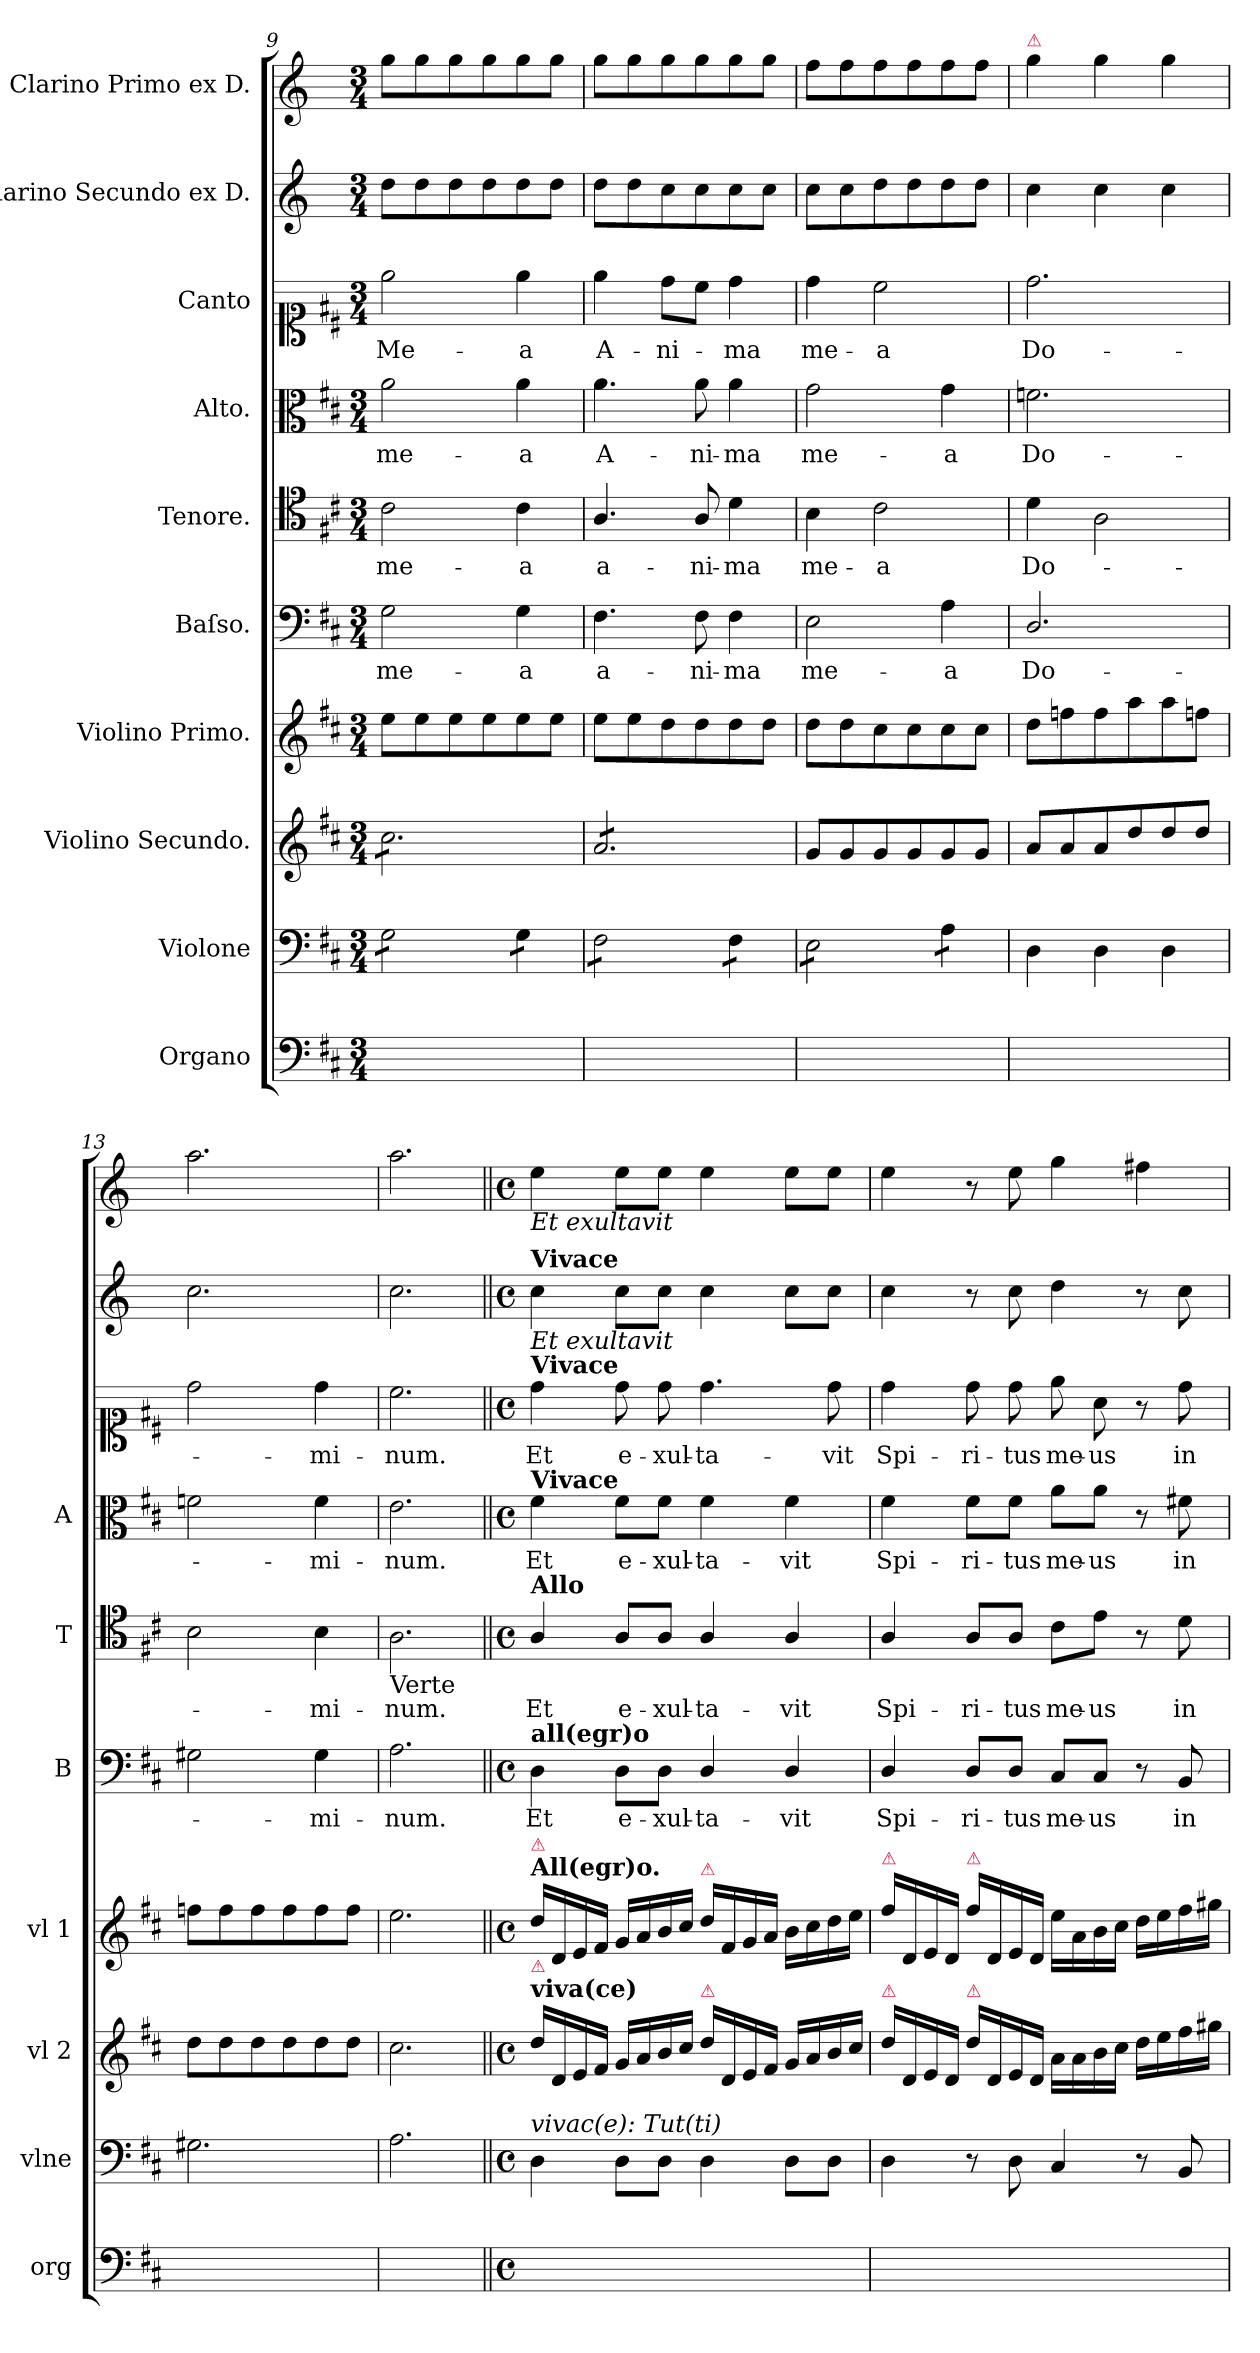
**kern	**kern	**kern	**kern	**kern	**text	**kern	**text	**kern	**text	**kern	**text	**kern	**kern
*part10	*part9	*part8	*part7	*part6	*part6	*part5	*part5	*part4	*part4	*part3	*part3	*part2	*part1
*staff10	*staff9	*staff8	*staff7	*staff6	*staff6	*staff5	*staff5	*staff4	*staff4	*staff3	*staff3	*staff2	*staff1
*I"Organo	*I"Violone	*I"Violino Secundo.	*I"Violino Primo.	*I"Baſso.	*	*I"Tenore.	*	*I"Alto.	*	*I"Canto	*	*I"Clarino Secundo ex D.	*I"Clarino Primo ex D.
*I'org	*I'vlne	*I'vl 2	*I'vl 1	*I'B	*	*I'T	*	*I'A	*	*	*	*	*
*clefF4	*clefF4	*clefG2	*clefG2	*clefF4	*	*clefC4	*	*clefC3	*	*clefC1	*	*clefG2	*clefG2
*	*	*	*	*	*	*	*	*	*	*	*	*ITrd-1c-2	*ITrd-1c-2
*k[f#c#]	*k[f#c#]	*k[f#c#]	*k[f#c#]	*k[f#c#]	*	*k[f#c#]	*	*k[f#c#]	*	*k[f#c#]	*	*k[f#c#]	*k[f#c#]
*D:	*D:	*D:	*D:	*D:	*	*D:	*	*D:	*	*D:	*	*D:	*D:
*M3/4	*M3/4	*M3/4	*M3/4	*M3/4	*	*M3/4	*	*M3/4	*	*M3/4	*	*M3/4	*M3/4
=9	=9	=9	=9	=9	=9	=9	=9	=9	=9	=9	=9	=9	=9
*	*tremolo	*	*	*	*	*	*	*	*	*	*	*	*
*	*	*tremolo	*	*	*	*	*	*	*	*	*	*	*
2.ryy	8G\L	8cc#\L	8ee\L	2G\	me-	2c#\	me-	2a\	me-	2ee\	Me-	8ee\L	8aa\L
.	8G\	8cc#\	8ee\	.	.	.	.	.	.	.	.	8ee\	8aa\
.	8G\	8cc#\	8ee\	.	.	.	.	.	.	.	.	8ee\	8aa\
.	8G\J	8cc#\	8ee\	.	.	.	.	.	.	.	.	8ee\	8aa\
.	8G\L	8cc#\	8ee\	4G\	-a	4c#\	-a	4a\	-a	4ee\	-a	8ee\	8aa\
.	8G\J	8cc#\J	8ee\J	.	.	.	.	.	.	.	.	8ee\J	8aa\J
=10	=10	=10	=10	=10	=10	=10	=10	=10	=10	=10	=10	=10	=10
!	!	!	!	!	!	!	!	!	!LO:LY:i	!	!LO:LY:i	!	!
2.ryy	8F#\L	8a/L	8ee\L	4.F#\	a-	4.A/	a-	4.a\	A-	4ee\	A-	8ee\L	8aa\L
.	8F#\	8a/	8ee\	.	.	.	.	.	.	.	.	8ee\	8aa\
!	!	!	!	!	!	!	!	!	!	!	!LO:LY:i	!	!
.	8F#\	8a/	8dd\	.	.	.	.	.	.	8dd\L	-ni-	8dd\	8aa\
!	!	!	!	!	!	!	!	!	!LO:LY:i	!	!	!	!
.	8F#\J	8a/	8dd\	8F#\	-ni-	8A/	-ni-	8a\	-ni-	8cc#\J	.	8dd\	8aa\
!	!	!	!	!	!	!	!	!	!LO:LY:i	!	!LO:LY:i	!	!
.	8F#\L	8a/	8dd\	4F#\	-ma	4d\	-ma	4a\	-ma	4dd\	-ma	8dd\	8aa\
.	8F#\J	8a/J	8dd\J	.	.	.	.	.	.	.	.	8dd\J	8aa\J
*	*	*Xtremolo	*	*	*	*	*	*	*	*	*	*	*
=11	=11	=11	=11	=11	=11	=11	=11	=11	=11	=11	=11	=11	=11
!	!	!	!	!	!	!	!	!	!LO:LY:i	!	!	!	!
2.ryy	8E\L	8g/L	8dd\L	2E\	me-	4B\	me-	2g\	me-	4dd\	me-	8dd\L	8gg\L
.	8E\	8g/	8dd\	.	.	.	.	.	.	.	.	8dd\	8gg\
.	8E\	8g/	8cc#\	.	.	2c#\	-a	.	.	2cc#\	-a	8ee\	8gg\
.	8E\J	8g/	8cc#\	.	.	.	.	.	.	.	.	8ee\	8gg\
!	!	!	!	!	!	!	!	!	!LO:LY:i	!	!	!	!
.	8A\L	8g/	8cc#\	4A\	-a	.	.	4g\	-a	.	.	8ee\	8gg\
.	8A\J	8g/J	8cc#\J	.	.	.	.	.	.	.	.	8ee\J	8gg\J
*	*Xtremolo	*	*	*	*	*	*	*	*	*	*	*	*
=12	=12	=12	=12	=12	=12	=12	=12	=12	=12	=12	=12	=12	=12
!	!	!	!	!	!	!	!	!	!	!	!	!	!LO:TX:a:color=crimson:t=⚠
2.ryy	4D\	8a/L	8dd\L	2.D/	Do-	4d\	Do-	2.fn\	Do-	2.dd\	Do-	4dd\	4aa\
.	.	8a/	8ffn\	.	.	.	.	.	.	.	.	.	.
.	4D\	8a/	8ff\	.	.	2A\	.	.	.	.	.	4dd\	4aa\
.	.	8dd/	8aa\	.	.	.	.	.	.	.	.	.	.
.	4D\	8dd/	8aa\	.	.	.	.	.	.	.	.	4dd\	4aa\
.	.	8dd/J	8ffn\J	.	.	.	.	.	.	.	.	.	.
=13	=13	=13	=13	=13	=13	=13	=13	=13	=13	=13	=13	=13	=13
2.ryy	2.G#X\	8dd\L	8ffn\L	2G#X\	.	2B\	.	2fn\	.	2dd\	.	2.dd\	2.bb\
.	.	8dd\	8ff\	.	.	.	.	.	.	.	.	.	.
.	.	8dd\	8ff\	.	.	.	.	.	.	.	.	.	.
.	.	8dd\	8ff\	.	.	.	.	.	.	.	.	.	.
.	.	8dd\	8ff\	4G#\	-mi-	4B\	-mi-	4f\	-mi-	4dd\	-mi-	.	.
.	.	8dd\J	8ff\J	.	.	.	.	.	.	.	.	.	.
=14	=14	=14	=14	=14	=14	=14	=14	=14	=14	=14	=14	=14	=14
!	!	!	!	!	!	!LO:TX:b:t=Verte	!	!	!	!	!	!	!
2.ryy	2.A\	2.cc#\	2.ee\	2.A\	-num.	2.A\	-num.	2.e\	-num.	2.cc#\	-num.	2.dd\	2.bb\
=15||	=15||	=15||	=15||	=15||	=15||	=15||	=15||	=15||	=15||	=15||	=15||	=15||	=15||
*M4/4	*M4/4	*M4/4	*M4/4	*M4/4	*	*M4/4	*	*M4/4	*	*M4/4	*	*M4/4	*M4/4
*met(c)	*met(c)	*met(c)	*met(c)	*met(c)	*	*met(c)	*	*met(c)	*	*met(c)	*	*met(c)	*met(c)
!	!	!	!	!	!	!	!	!	!	!	!	!	!LO:TX:b:i:t=Et exultavit
!	!	!	!	!	!	!	!	!	!	!	!	!LO:TX:b:i:t=Et exultavit	!
!	!	!	!	!	!	!	!	!	!	!	!	!LO:TX:a:B:t=Vivace	!
!	!	!	!	!	!	!	!	!	!	!LO:TX:a:B:t=Vivace	!	!	!
!	!	!	!	!	!	!	!	!LO:TX:a:B:t=Vivace	!	!	!	!	!
!	!	!	!	!	!	!LO:TX:a:B:t=Allo	!	!	!	!	!	!	!
!	!	!	!	!LO:TX:a:B:t=all(egr)o	!	!	!	!	!	!	!	!	!
!	!	!	!LO:TX:a:B:t=All(egr)o.	!	!	!	!	!	!	!	!	!	!
!	!	!	!LO:TX:a:color=crimson:t=⚠	!	!	!	!	!	!	!	!	!	!
!	!	!LO:TX:a:B:t=viva(ce)	!	!	!	!	!	!	!	!	!	!	!
!	!	!LO:TX:a:color=crimson:t=⚠	!	!	!	!	!	!	!	!	!	!	!
!	!LO:TX:a:i:t=vivac(e)&colon; Tut(ti)	!	!	!	!	!	!	!	!	!	!	!	!
1ryy	4D\	16dd\LL	16dd\LL	4D\	Et	4A/	Et	4f#\	Et	4dd\	Et	4dd\	4ff#\
.	.	16d/	16d/	.	.	.	.	.	.	.	.	.	.
.	.	16e/	16e/	.	.	.	.	.	.	.	.	.	.
.	.	16f#/JJ	16f#/JJ	.	.	.	.	.	.	.	.	.	.
.	8D\L	16g/LL	16g/LL	8D\L	e-	8A/L	e-	8f#\L	e-	8dd\	e-	8dd\L	8ff#\L
.	.	16a/	16a/	.	.	.	.	.	.	.	.	.	.
.	8D\J	16b/	16b/	8D\J	-xul-	8A/J	-xul-	8f#\J	-xul-	8dd\	-xul-	8dd\J	8ff#\J
.	.	16cc#/JJ	16cc#/JJ	.	.	.	.	.	.	.	.	.	.
!	!	!	!LO:TX:a:color=crimson:t=⚠	!	!	!	!	!	!	!	!	!	!
!	!	!LO:TX:a:color=crimson:t=⚠	!	!	!	!	!	!	!	!	!	!	!
.	4D\	16dd\LL	16dd\LL	4D/	-ta-	4A/	-ta-	4f#\	-ta-	4.dd\	-ta-	4dd\	4ff#\
.	.	16d/	16f#/	.	.	.	.	.	.	.	.	.	.
.	.	16e/	16g/	.	.	.	.	.	.	.	.	.	.
.	.	16f#/JJ	16a/JJ	.	.	.	.	.	.	.	.	.	.
.	8D\L	16g/LL	16b\LL	4D/	-vit	4A/	-vit	4f#\	-vit	.	.	8dd\L	8ff#\L
.	.	16a/	16cc#\	.	.	.	.	.	.	.	.	.	.
.	8D\J	16b/	16dd\	.	.	.	.	.	.	8dd\	-vit	8dd\J	8ff#\J
.	.	16cc#/JJ	16ee\JJ	.	.	.	.	.	.	.	.	.	.
=16	=16	=16	=16	=16	=16	=16	=16	=16	=16	=16	=16	=16	=16
!	!	!	!LO:TX:a:color=crimson:t=⚠	!	!	!	!	!	!	!	!	!	!
!	!	!LO:TX:a:color=crimson:t=⚠	!	!	!	!	!	!	!	!	!	!	!
1ryy	4D\	16dd\LL	16ff#\LL	4D/	Spi-	4A/	Spi-	4f#\	Spi-	4dd\	Spi-	4dd\	4ff#\
.	.	16d/	16d/	.	.	.	.	.	.	.	.	.	.
.	.	16e/	16e/	.	.	.	.	.	.	.	.	.	.
.	.	16d/JJ	16d/JJ	.	.	.	.	.	.	.	.	.	.
!	!	!	!LO:TX:a:color=crimson:t=⚠	!	!	!	!	!	!	!	!	!	!
!	!	!LO:TX:a:color=crimson:t=⚠	!	!	!	!	!	!	!	!	!	!	!
.	8r	16dd\LL	16ff#\LL	8D/L	-ri-	8A/L	-ri-	8f#\L	-ri-	8dd\	-ri-	8r	8r
.	.	16d/	16d/	.	.	.	.	.	.	.	.	.	.
.	8D\	16e/	16e/	8D/J	-tus	8A/J	-tus	8f#\J	-tus	8dd\	-tus	8dd\	8ff#\
.	.	16d/JJ	16d/JJ	.	.	.	.	.	.	.	.	.	.
.	4C#/	16a\LL	16ee\LL	8C#/L	me-	8c#\L	me-	8a\L	me-	8ee\	me-	4ee\	4aa\
.	.	16a\	16a\	.	.	.	.	.	.	.	.	.	.
.	.	16b\	16b\	8C#/J	-us	8e\J	-us	8a\J	-us	8a\	-us	.	.
.	.	16cc#\JJ	16cc#\JJ	.	.	.	.	.	.	.	.	.	.
.	8r	16dd\LL	16dd\LL	8r	.	8r	.	8r	.	8r	.	8r	4gg#X\
.	.	16ee\	16ee\	.	.	.	.	.	.	.	.	.	.
.	8BB/	16ff#\	16ff#\	8BB/	in	8d\	in	8f#X\	in	8dd\	in	8dd\	.
.	.	16gg#X\JJ	16gg#X\JJ	.	.	.	.	.	.	.	.	.	.
=	=	=	=	=	=	=	=	=	=	=	=	=	=
*-	*-	*-	*-	*-	*-	*-	*-	*-	*-	*-	*-	*-	*-
